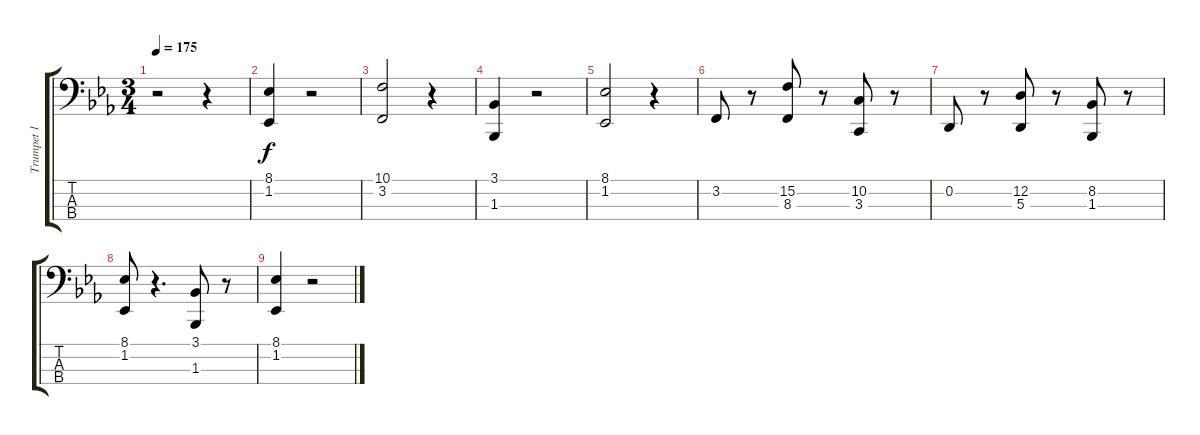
\track ("Trumpet 1" "Trumpet 1") {instrument trumpet}
\staff {score tabs}
\tuning (G2 D2 A1 E1) {hide}
\ts (3 4)
\tempo 175
\clef f4
\ks eb
r.2{dy f} r.4 |
(8.1 1.2).4 r.2 |
(10.1 3.2).2 r.4 |
(3.1 1.3).4 r.2 |
(8.1 1.2).2 r.4 |
3.2.8 r.8 (15.2 8.3).8 r.8 (10.2 3.3).8 r.8 |
0.2.8 r.8 (12.2 5.3).8 r.8 (8.2 1.3).8 r.8 |
(8.1 1.2).8 r.4{d} (3.1 1.3).8 r.8 |
(8.1 1.2).4 r.2
